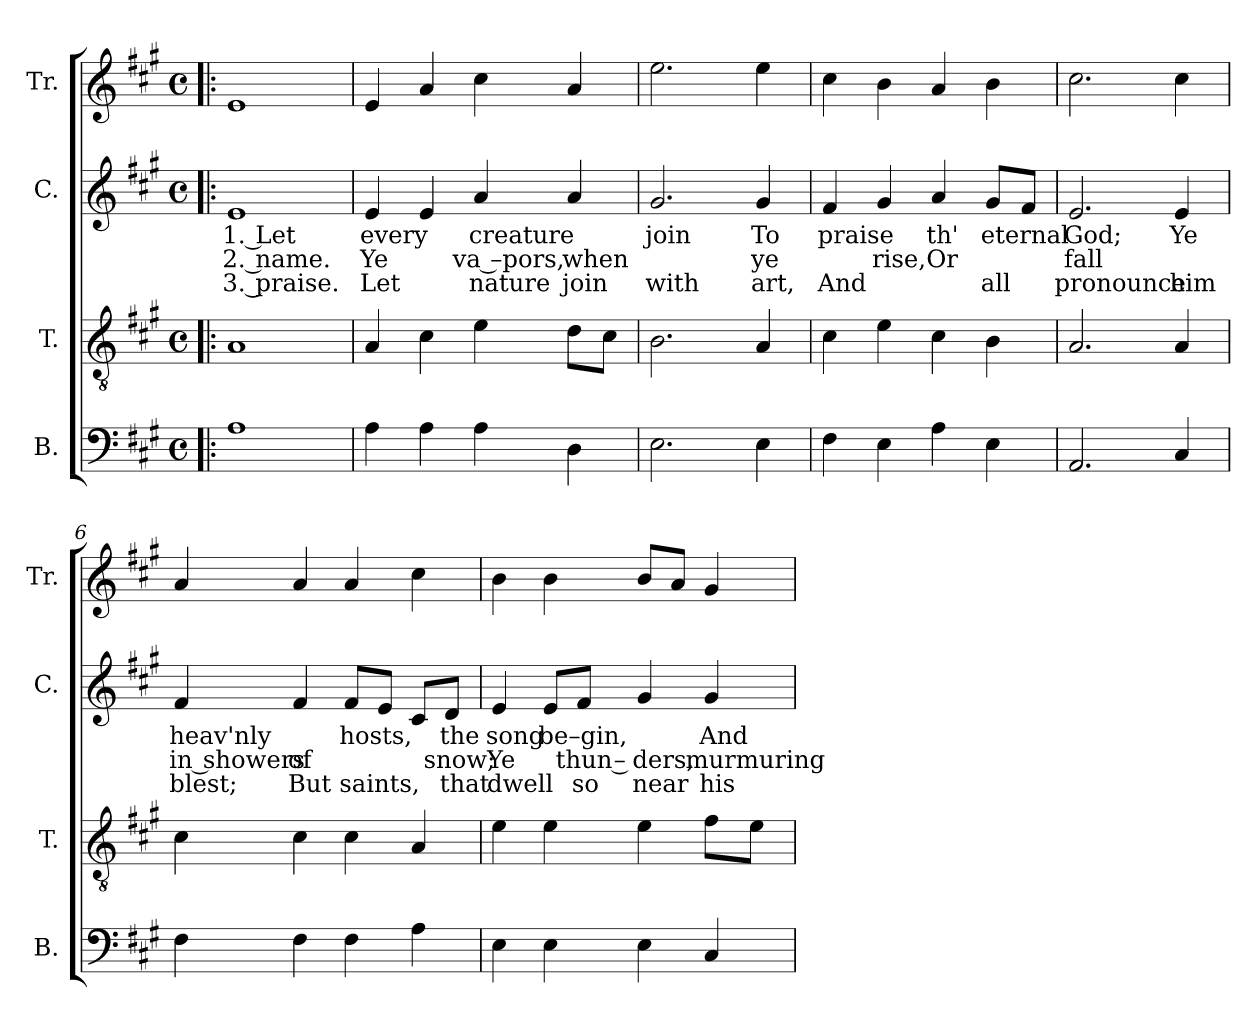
**kern	**kern	**kern	**text	**text	**text	**kern
*part4	*part3	*part2	*part2	*part2	*part2	*part1
*staff4	*staff3	*staff2	*staff2	*staff2	*staff2	*staff1
*I"B.	*I"T.	*I"C.	*	*	*	*I"Tr.
*I'B.	*I'T.	*I'C.	*	*	*	*I'Tr.
*clefF4	*clefGv2	*clefG2	*	*	*	*clefG2
*k[f#c#g#]	*k[f#c#g#]	*k[f#c#g#]	*	*	*	*k[f#c#g#]
*A:	*A:	*A:	*	*	*	*A:
*M4/4	*M4/4	*M4/4	*	*	*	*M4/4
*met(c)	*met(c)	*met(c)	*	*	*	*met(c)
=1!|:	=1!|:	=1!|:	=1!|:	=1!|:	=1!|:	=1!|:
!	!	!	!LO:LY:b:rj	!LO:LY:b:rj	!LO:LY:b:rj	!
1A	1A	1e	1. Let	2. name.	3. praise.	1e
=2	=2	=2	=2	=2	=2	=2
!LO:N:head=solid	!LO:N:head=solid	!	!LO:LY:b	!LO:LY:b	!LO:LY:b	!
4A\	4A/	4e/	every	Ye	Let	4e/
!LO:N:head=solid	!LO:N:head=solid	!	!	!	!	!LO:N:head=solid
4A\	4c#\	4e/	.	.	.	4a/
!LO:N:head=solid	!	!LO:N:head=solid	!LO:LY:b	!LO:LY:b	!LO:LY:b	!LO:N:head=solid
4A\	4e\	4a/	creature	va –pors,	nature	4cc#\
!LO:N:head=solid	!LO:N:head=solid	!LO:N:head=solid	!	!LO:LY:b	!LO:LY:b	!LO:N:head=solid
4D\	8d\L	4a/	.	when	join	4a/
!	!LO:N:head=solid	!	!	!	!	!
.	8c#\J	.	.	.	.	.
=3	=3	=3	=3	=3	=3	=3
!	!	!LO:N:head=open	!LO:LY:b	!	!LO:LY:b	!
2.E\	2.B\	2.g#/	join	.	with	2.ee\
!	!LO:N:head=solid	!LO:N:head=solid	!LO:LY:b	!LO:LY:b	!LO:LY:b	!
4E\	4A/	4g#/	To	ye	art,	4ee\
=4	=4	=4	=4	=4	=4	=4
!LO:N:head=solid	!LO:N:head=solid	!LO:N:head=solid	!LO:LY:b	!	!LO:LY:b	!LO:N:head=solid
4F#\	4c#\	4f#/	praise	.	And	4cc#\
!	!	!LO:N:head=solid	!	!LO:LY:b	!	!
4E\	4e\	4g#/	.	rise,	.	4b\
!LO:N:head=solid	!LO:N:head=solid	!LO:N:head=solid	!LO:LY:b:rj	!LO:LY:b:rj	!	!LO:N:head=solid
4A\	4c#\	4a/	th'	Or	.	4a/
!	!	!LO:N:head=solid	!LO:LY:b	!	!LO:LY:b	!
4E\	4B\	8g#/L	eternal	.	all	4b\
!	!	!LO:N:head=solid	!	!	!	!
.	.	8f#/J	.	.	.	.
=5	=5	=5	=5	=5	=5	=5
!	!	!	!LO:LY:b	!LO:LY:b	!LO:LY:b	!LO:N:head=open
2.AA/	2.A/	2.e/	God;	fall	pronounce	2.cc#>\
!LO:N:head=solid	!LO:N:head=solid	!	!LO:LY:b	!	!LO:LY:b	!LO:N:head=solid
4C#/	4A/	4e/	Ye	.	him	4cc#\
=6	=6	=6	=6	=6	=6	=6
!LO:N:head=solid	!LO:N:head=solid	!LO:N:head=solid	!LO:LY:b	!LO:LY:b	!LO:LY:b	!LO:N:head=solid
4F#\	4c#\	4f#/	heav'nly	in showers	blest;	4a/
!LO:N:head=solid	!LO:N:head=solid	!LO:N:head=solid	!	!LO:LY:b	!LO:LY:b	!LO:N:head=solid
4F#\	4c#\	4f#/	.	of	But	4a/
!LO:N:head=solid	!LO:N:head=solid	!LO:N:head=solid	!LO:LY:b	!	!LO:LY:b	!LO:N:head=solid
4F#\	4c#\	8f#/L	hosts,	.	saints,	4a/
.	.	8e/J	.	.	.	.
!LO:N:head=solid	!LO:N:head=solid	!LO:N:head=solid	!	!	!	!LO:N:head=solid
4A\	4A/	8c#/L	.	.	.	4cc#\
!	!	!LO:N:head=solid	!LO:LY:b	!LO:LY:b	!LO:LY:b	!
.	.	8d/J	the	snow;	that	.
=7	=7	=7	=7	=7	=7	=7
!	!	!	!LO:LY:b	!LO:LY:b	!LO:LY:b	!
4E\	4e\	4e/	song	Ye	dwell	4b\
!	!	!	!LO:LY:b	!	!	!
4E\	4e\	8e/L	be–gin,	.	.	4b\
!	!	!LO:N:head=solid	!	!LO:LY:b:rj	!LO:LY:b:rj	!
.	.	8f#/J	.	thun –	so	.
!	!	!LO:N:head=solid	!	!LO:LY:b	!LO:LY:b	!
4E\	4e\	4g#/	.	ders,	near	8b/L
!	!	!	!	!	!	!LO:N:head=solid
.	.	.	.	.	.	8a/J
!LO:N:head=solid	!LO:N:head=solid	!LO:N:head=solid	!LO:LY:b	!LO:LY:b	!LO:LY:b	!LO:N:head=solid
4C#/	8f#\L	4g#/	And	murmuring	his	4g#/
.	8e\J	.	.	.	.	.
=	=	=	=	=	=	=
*-	*-	*-	*-	*-	*-	*-
